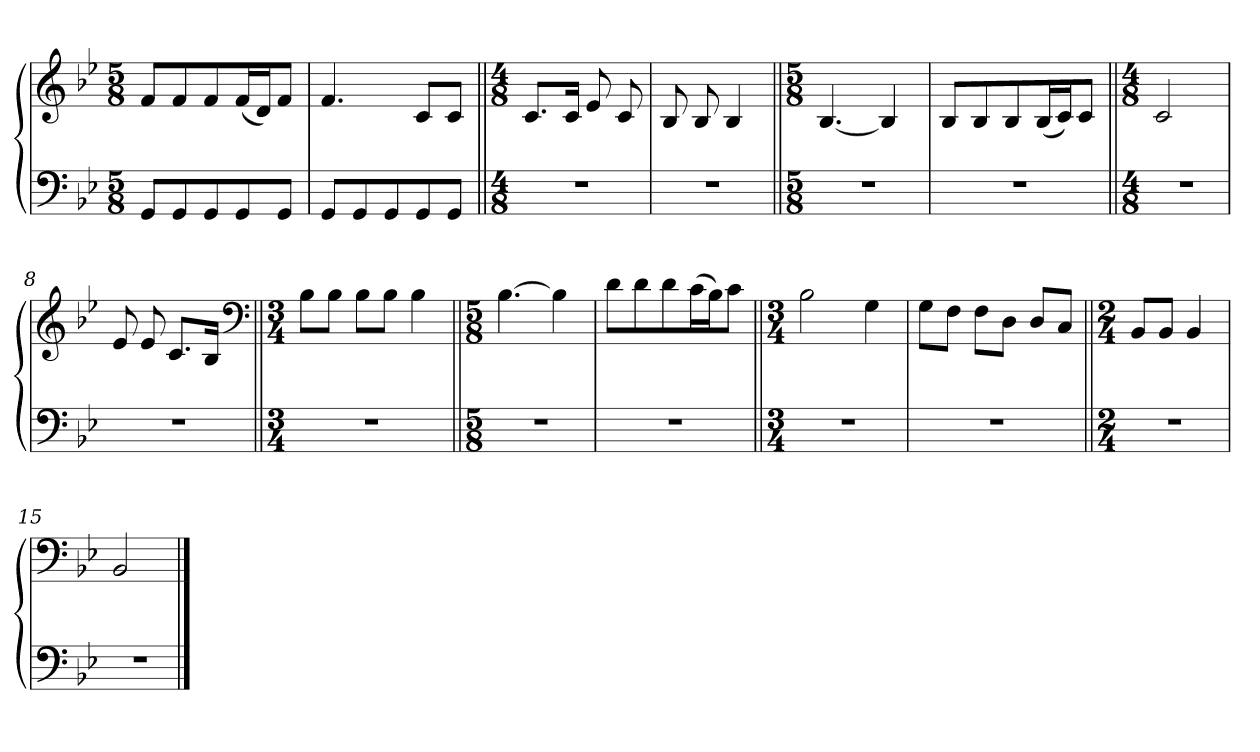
**kern	**kern
*part1	*part1
*staff2	*staff1
*clefF4	*clefG2
*k[b-e-]	*k[b-e-]
*M5/8	*M5/8
=1	=1
8GG/L	8f/L
8GG/	8f/
8GG/	8f/
8GG/	(16f/L
.	16d/J)
8GG/J	8f/J
=2	=2
8GG/L	4.f/
8GG/	.
8GG/	.
8GG/	8c/L
8GG/J	8c/J
=3||	=3||
*M4/8	*M4/8
2r	8.c/L
.	16c/Jk
.	8e-/
.	8c/
=4	=4
2r	8B-/
.	8B-/
.	4B-/
=5||	=5||
*M5/8	*M5/8
3...r	[4.B-/
.	4B-/]
=6	=6
3...r	8B-/L
.	8B-/
.	8B-/
.	(16B-/L
.	16c/J)
.	8c/J
=7||	=7||
*M4/8	*M4/8
2r	2c/
=8	=8
2r	8e-/
.	8e-/
.	8.c/L
.	16B-/Jk
*	*clefF4
=9||	=9||
*M3/4	*M3/4
2.r	8B-\L
.	8B-\J
.	8B-\L
.	8B-\J
.	4B-\
=10||	=10||
*M5/8	*M5/8
3...r	[4.B-\
.	4B-\]
=11	=11
3...r	8d\L
.	8d\
.	8d\
.	(16c\L
.	16B-\J)
.	8c\J
=12||	=12||
*M3/4	*M3/4
2.r	2B-\
.	4G\
=13	=13
2.r	8G\L
.	8F\J
.	8F\L
.	8D\J
.	8D/L
.	8C/J
=14||	=14||
*M2/4	*M2/4
2r	8BB-/L
.	8BB-/J
.	4BB-/
=15	=15
2r	2BB-/
==	==
*-	*-
